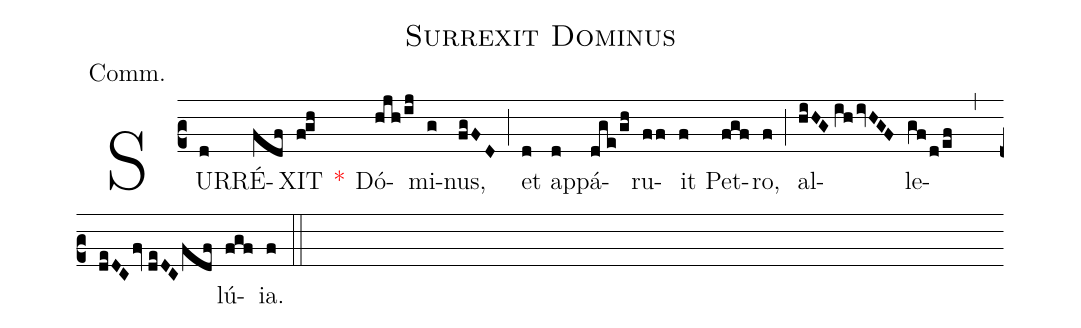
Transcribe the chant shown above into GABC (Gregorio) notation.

name:Surrexit Dominus;
annotation:Comm.;
mode:VI.;
office-part:Communion;
%%
(c2) SUR(d)RÉ(fdf)XIT(f!gh) <v>\red{*}</v>() Dó(hjh/ij)mi(g)nus,(fgFD) (;) et(d) ap(d)pá(dge/gh)ru(ff)it(f) Pet(fgf)ro,(f) (;) al(hiHG//ih/ivHGF)le(gf/d/ef , deDC/fv//deDC/fdf)lú(fgf)ia.(f) (::)
